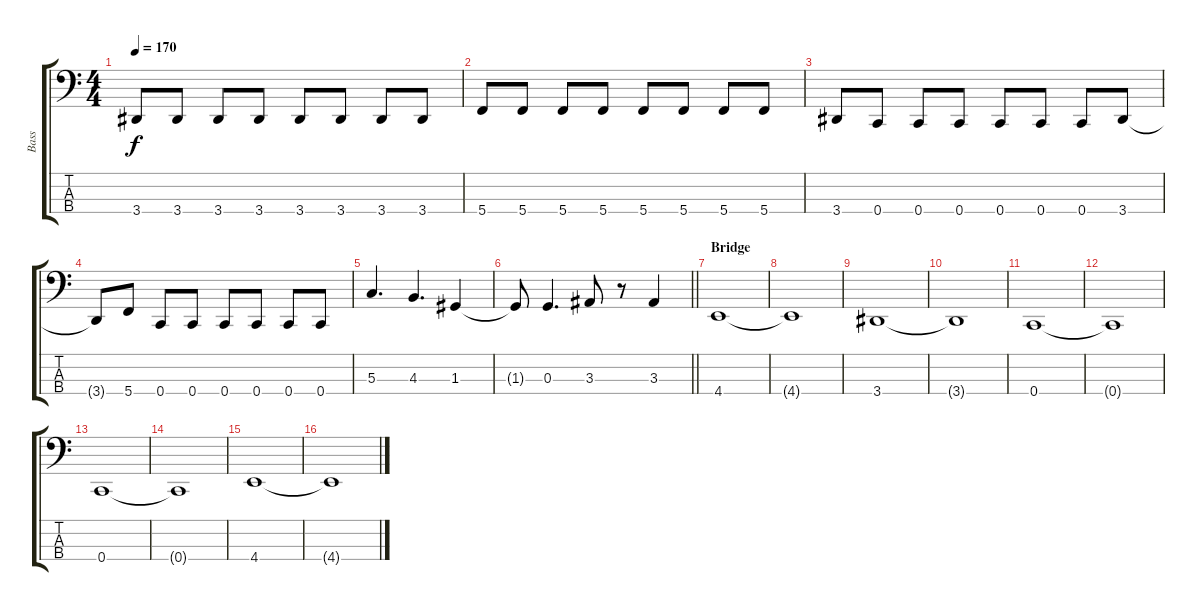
\track ("Bass" "Bass") {instrument electricbasspick}
\staff {score tabs}
\tuning (F2 C2 G1 C1) {hide}
\ts (4 4)
\tempo 170
\clef f4
\ks c
3.4.8{dy f} 3.4.8 3.4.8 3.4.8 3.4.8 3.4.8 3.4.8 3.4.8 |
5.4.8 5.4.8 5.4.8 5.4.8 5.4.8 5.4.8 5.4.8 5.4.8 |
3.4.8 0.4.8 0.4.8 0.4.8 0.4.8 0.4.8 0.4.8 3.4.8 |
3.4{t}.8 5.4.8 0.4.8 0.4.8 0.4.8 0.4.8 0.4.8 0.4.8 |
5.3.4{d} 4.3.4{d} 1.3.4 |
\barLineRight lightlight
1.3{t}.8 0.3.4{d} 3.3.8 r.8 3.3.4 |
\section ("" "Bridge")
4.4.1 |
4.4{t}.1 |
3.4.1 |
3.4{t}.1 |
0.4.1 |
0.4{t}.1 |
0.4.1 |
0.4{t}.1 |
4.4.1 |
4.4{t}.1
